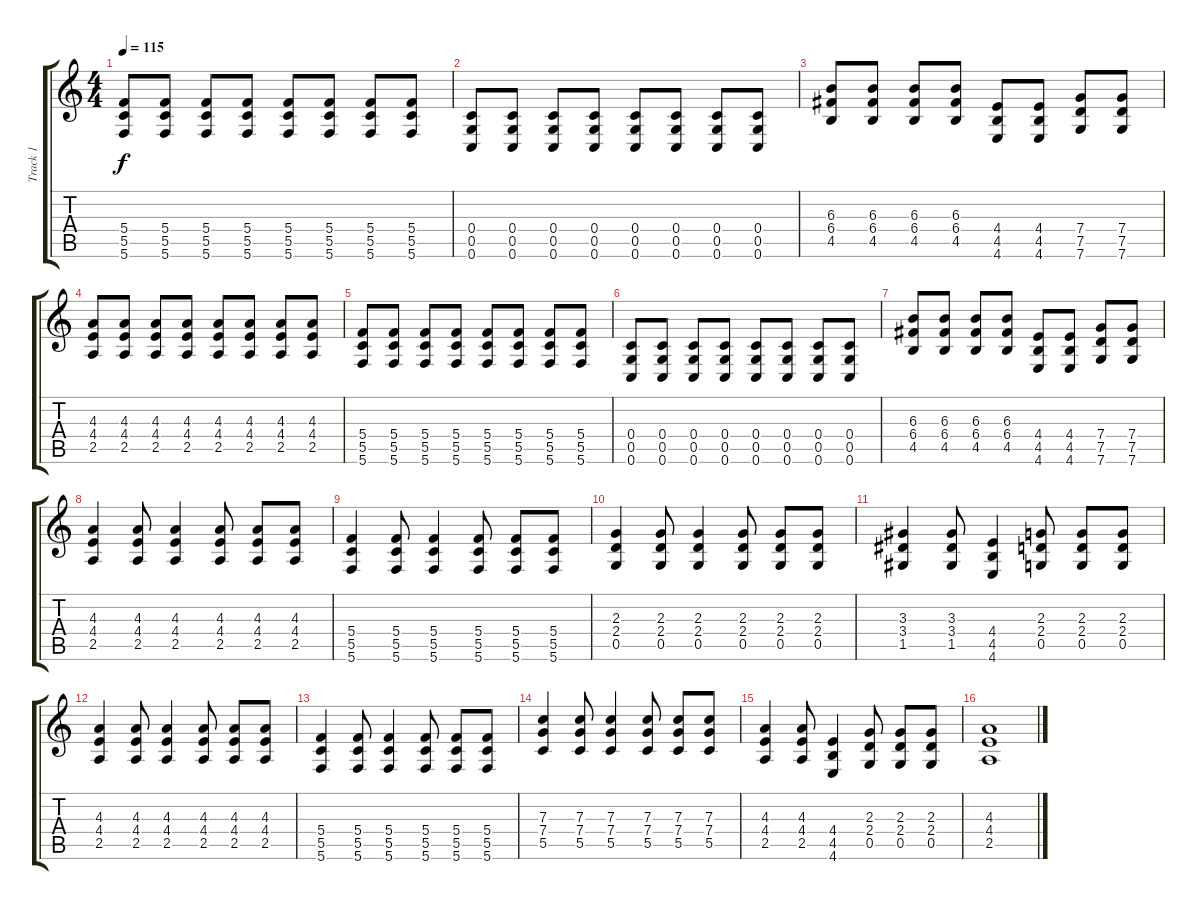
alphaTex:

\track ("Track 1" "Track 1") {instrument overdrivenguitar}
\staff {score tabs}
\tuning (D4 A3 F3 C3 G2 C2) {hide}
\ts (4 4)
\tempo 115
\clef g2
\ks c
(5.4 5.5 5.6).8{dy f} (5.4 5.5 5.6).8 (5.4 5.5 5.6).8 (5.4 5.5 5.6).8 (5.4 5.5 5.6).8 (5.4 5.5 5.6).8 (5.4 5.5 5.6).8 (5.4 5.5 5.6).8 |
(0.4 0.5 0.6).8 (0.4 0.5 0.6).8 (0.4 0.5 0.6).8 (0.4 0.5 0.6).8 (0.4 0.5 0.6).8 (0.4 0.5 0.6).8 (0.4 0.5 0.6).8 (0.4 0.5 0.6).8 |
(6.3 6.4 4.5).8 (6.3 6.4 4.5).8 (6.3 6.4 4.5).8 (6.3 6.4 4.5).8 (4.4 4.5 4.6).8 (4.4 4.5 4.6).8 (7.4 7.5 7.6).8 (7.4 7.5 7.6).8 |
(4.3 4.4 2.5).8 (4.3 4.4 2.5).8 (4.3 4.4 2.5).8 (4.3 4.4 2.5).8 (4.3 4.4 2.5).8 (4.3 4.4 2.5).8 (4.3 4.4 2.5).8 (4.3 4.4 2.5).8 |
(5.4 5.5 5.6).8 (5.4 5.5 5.6).8 (5.4 5.5 5.6).8 (5.4 5.5 5.6).8 (5.4 5.5 5.6).8 (5.4 5.5 5.6).8 (5.4 5.5 5.6).8 (5.4 5.5 5.6).8 |
(0.4 0.5 0.6).8 (0.4 0.5 0.6).8 (0.4 0.5 0.6).8 (0.4 0.5 0.6).8 (0.4 0.5 0.6).8 (0.4 0.5 0.6).8 (0.4 0.5 0.6).8 (0.4 0.5 0.6).8 |
(6.3 6.4 4.5).8 (6.3 6.4 4.5).8 (6.3 6.4 4.5).8 (6.3 6.4 4.5).8 (4.4 4.5 4.6).8 (4.4 4.5 4.6).8 (7.4 7.5 7.6).8 (7.4 7.5 7.6).8 |
(4.3 4.4 2.5).4{volume 16 instrument electricguitarclean} (4.3 4.4 2.5).8 (4.3 4.4 2.5).4 (4.3 4.4 2.5).8 (4.3 4.4 2.5).8 (4.3 4.4 2.5).8 |
(5.4 5.5 5.6).4 (5.4 5.5 5.6).8 (5.4 5.5 5.6).4 (5.4 5.5 5.6).8 (5.4 5.5 5.6).8 (5.4 5.5 5.6).8 |
(2.3 2.4 0.5).4 (2.3 2.4 0.5).8 (2.3 2.4 0.5).4 (2.3 2.4 0.5).8 (2.3 2.4 0.5).8 (2.3 2.4 0.5).8 |
(3.3 3.4 1.5).4 (3.3 3.4 1.5).8 (4.4 4.5 4.6).4 (2.3 2.4 0.5).8 (2.3 2.4 0.5).8 (2.3 2.4 0.5).8 |
(4.3 4.4 2.5).4{volume 16 instrument electricguitarclean} (4.3 4.4 2.5).8 (4.3 4.4 2.5).4 (4.3 4.4 2.5).8 (4.3 4.4 2.5).8 (4.3 4.4 2.5).8 |
(5.4 5.5 5.6).4 (5.4 5.5 5.6).8 (5.4 5.5 5.6).4 (5.4 5.5 5.6).8 (5.4 5.5 5.6).8 (5.4 5.5 5.6).8 |
(7.3 7.4 5.5).4 (7.3 7.4 5.5).8 (7.3 7.4 5.5).4 (7.3 7.4 5.5).8 (7.3 7.4 5.5).8 (7.3 7.4 5.5).8 |
(4.3 4.4 2.5).4 (4.3 4.4 2.5).8 (4.4 4.5 4.6).4 (2.3 2.4 0.5).8 (2.3 2.4 0.5).8 (2.3 2.4 0.5).8 |
(4.3 4.4 2.5).1
